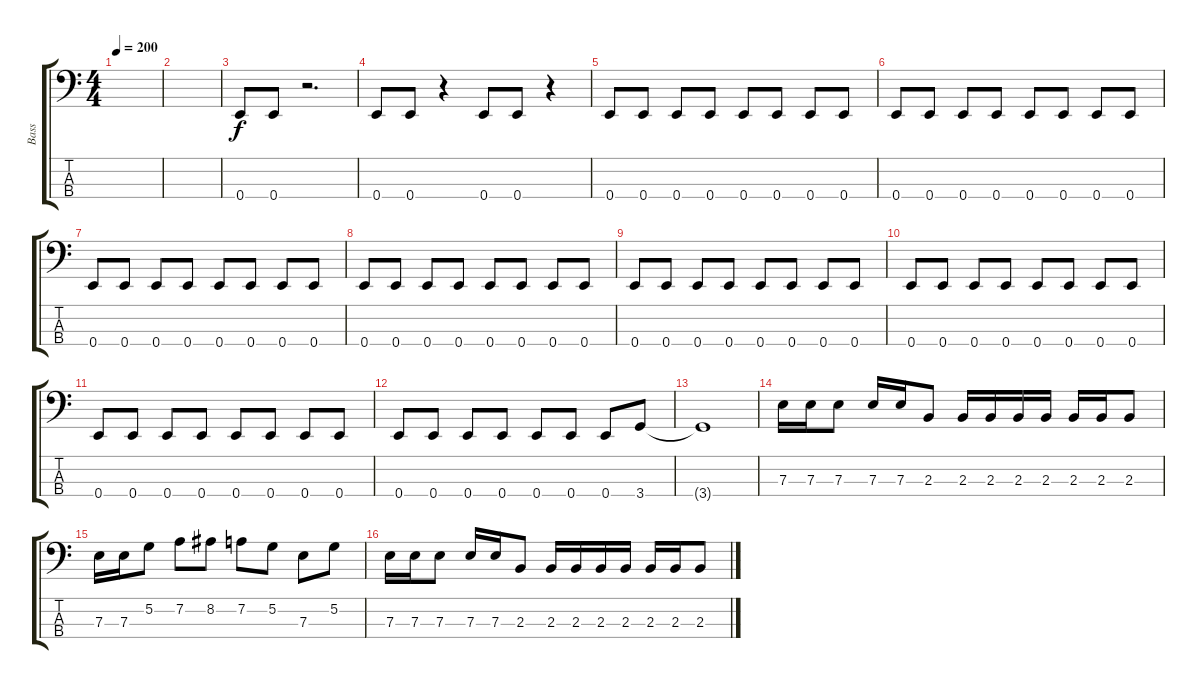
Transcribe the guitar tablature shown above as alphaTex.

\track ("Bass" "Bass") {instrument electricbassfinger}
\staff {score tabs}
\tuning (G2 D2 A1 E1) {hide}
\ts (4 4)
\tempo 200
\clef f4
\ks c
|
|
0.4.8 0.4.8 r.2{d} |
0.4.8 0.4.8 r.4 0.4.8 0.4.8 r.4 |
0.4.8 0.4.8 0.4.8 0.4.8 0.4.8 0.4.8 0.4.8 0.4.8 |
0.4.8 0.4.8 0.4.8 0.4.8 0.4.8 0.4.8 0.4.8 0.4.8 |
0.4.8 0.4.8 0.4.8 0.4.8 0.4.8 0.4.8 0.4.8 0.4.8 |
0.4.8 0.4.8 0.4.8 0.4.8 0.4.8 0.4.8 0.4.8 0.4.8 |
0.4.8 0.4.8 0.4.8 0.4.8 0.4.8 0.4.8 0.4.8 0.4.8 |
0.4.8 0.4.8 0.4.8 0.4.8 0.4.8 0.4.8 0.4.8 0.4.8 |
0.4.8 0.4.8 0.4.8 0.4.8 0.4.8 0.4.8 0.4.8 0.4.8 |
0.4.8 0.4.8 0.4.8 0.4.8 0.4.8 0.4.8 0.4.8 3.4.8 |
3.4{t}.1 |
7.3.16 7.3.16 7.3.8 7.3.16 7.3.16 2.3.8 2.3.16 2.3.16 2.3.16 2.3.16 2.3.16 2.3.16 2.3.8 |
7.3.16 7.3.16 5.2.8 7.2.8 8.2.8 7.2.8 5.2.8 7.3.8 5.2.8 |
7.3.16 7.3.16 7.3.8 7.3.16 7.3.16 2.3.8 2.3.16 2.3.16 2.3.16 2.3.16 2.3.16 2.3.16 2.3.8
